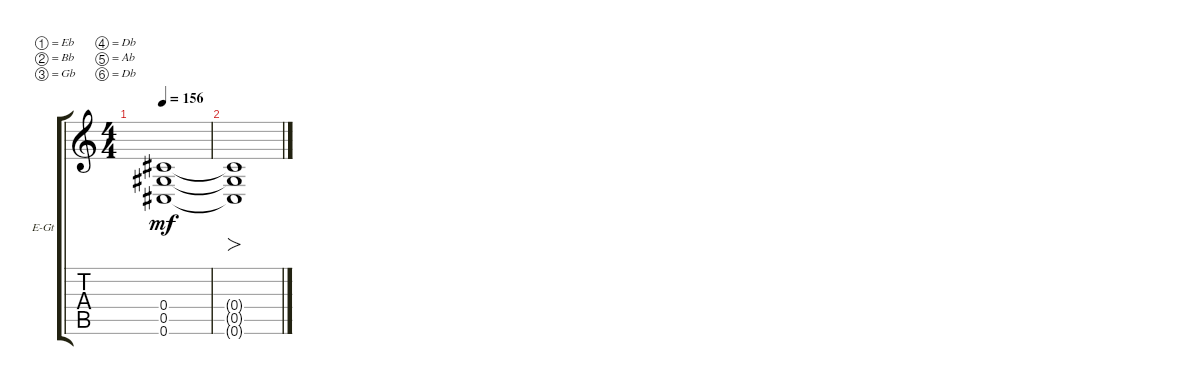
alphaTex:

\defaultSystemsLayout 4
\bracketExtendMode groupsimilarinstruments
\firstSystemTrackNameOrientation horizontal
\otherSystemsTrackNameOrientation horizontal
\track ("Rythm" "E-Gt") {instrument distortionguitar}
\staff {score tabs}
\tuning (Eb4 Bb3 Gb3 Db3 Ab2 Db2)
\ts (4 4)
\tempo 156
\clef g2
\ks c
(0.6 0.5 0.4).1{dy mf} |
(0.6{t} 0.5{t} 0.4{t}).1{fo}
